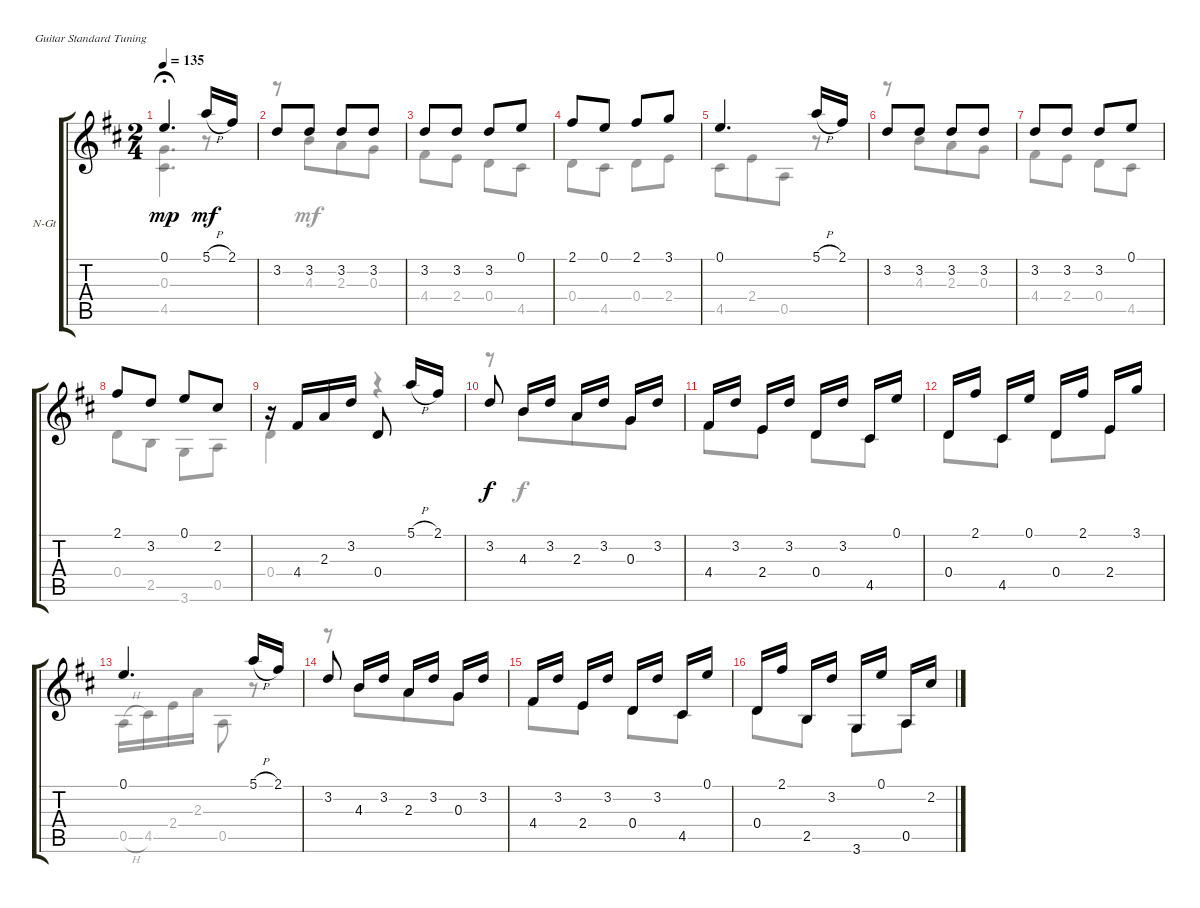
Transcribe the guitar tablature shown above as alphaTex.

\bracketExtendMode groupsimilarinstruments
\firstSystemTrackNameOrientation horizontal
\otherSystemsTrackNameOrientation horizontal
\track ("Pista 1" "N-Gt") {instrument acousticguitarnylon}
\staff {score tabs}
\tuning (E4 B3 G3 D3 A2 E2)
\voice
\ts (2 4)
\tempo 135
\clef g2
\ks d
0.1.4{d dy mp fermata (medium 0.5)} 5.1{h}.16{dy mf} 2.1.16 |
3.2.8 3.2.8 3.2.8 3.2.8 |
3.2.8 3.2.8 3.2.8 0.1.8 |
2.1.8 0.1.8 2.1.8 3.1.8 |
0.1.4{d} 5.1{h}.16 2.1.16 |
3.2.8 3.2.8 3.2.8 3.2.8 |
3.2.8 3.2.8 3.2.8 0.1.8 |
2.1.8 3.2.8 0.1.8 2.2.8 |
r.16 4.4.16 2.3.16 3.2.16 0.4.8{beam split} 5.1{h}.16 2.1.16 |
3.2.8{dy f beam split} 4.3.16 3.2.16{beam split} 2.3.16 3.2.16{beam split} 0.3.16 3.2.16 |
4.4.16 3.2.16{beam split} 2.4.16 3.2.16 0.4.16 3.2.16{beam split} 4.5.16 0.1.16 |
0.4.16 2.1.16{beam split} 4.5.16 0.1.16 0.4.16 2.1.16{beam split} 2.4.16 3.1.16 |
0.1.4{d} 5.1{h}.16 2.1.16 |
3.2.8{beam split} 4.3.16 3.2.16{beam split} 2.3.16 3.2.16{beam split} 0.3.16 3.2.16 |
4.4.16 3.2.16{beam split} 2.4.16 3.2.16 0.4.16 3.2.16{beam split} 4.5.16 0.1.16 |
0.4.16 2.1.16{beam split} 2.5.16 3.2.16 3.6.16 0.1.16{beam split} 0.5.16 2.2.16
\voice
\clef g2
\ottava regular
\simile none
\ks d
(0.3 4.5).4{d dy mp fermata (medium 0.5)} r.8 |
r.8 4.3.8{dy mf beam merge} 2.3.8 0.3.8 |
4.4.8 2.4.8 0.4.8 4.5.8 |
0.4.8 4.5.8 0.4.8 2.4.8 |
4.5.8 2.4.8{beam merge} 0.5.8 r.8 |
r.8 4.3.8{beam merge} 2.3.8 0.3.8 |
4.4.8 2.4.8 0.4.8 4.5.8 |
0.4.8 2.5.8 3.6.8 0.5.8 |
0.4.4 r.4 |
r.8 4.3.8{dy f beam merge} 2.3.8 0.3.8 |
4.4.8 2.4.8 0.4.8 4.5.8 |
0.4.8 4.5.8 0.4.8 2.4.8 |
0.5{h}.16 4.5.16 2.4.16 2.3.16 0.5.8 r.8 |
r.8 4.3.8{beam merge} 2.3.8 0.3.8 |
4.4.8 2.4.8 0.4.8 4.5.8 |
0.4.8 2.5.8 3.6.8 0.5.8
